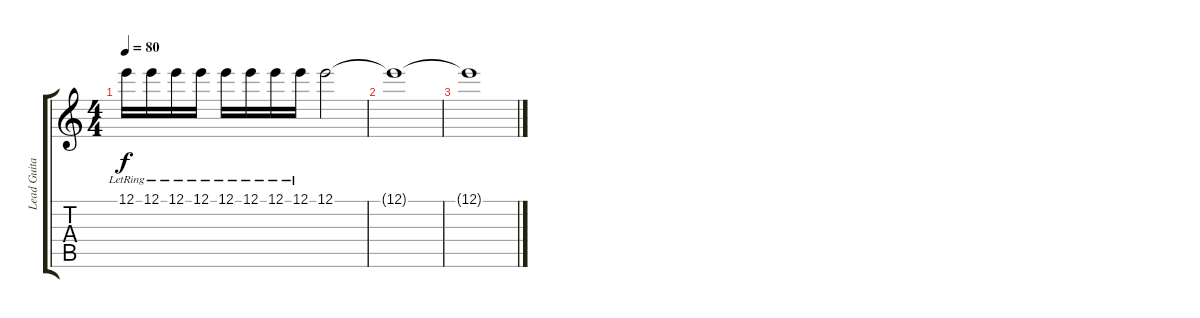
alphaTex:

\track ("Lead Guitar" "Lead Guita") {instrument distortionguitar}
\staff {score tabs}
\tuning (E4 B3 G3 D3 A2 E2) {hide}
\ts (4 4)
\tempo 80
\clef g2
\ks c
12.1{lr}.16{dy f} 12.1{lr}.16 12.1{lr}.16 12.1{lr}.16 12.1{lr}.16 12.1{lr}.16 12.1{lr}.16 12.1{lr}.16 12.1.2 |
12.1{t}.1{volume 0} |
12.1{t}.1
